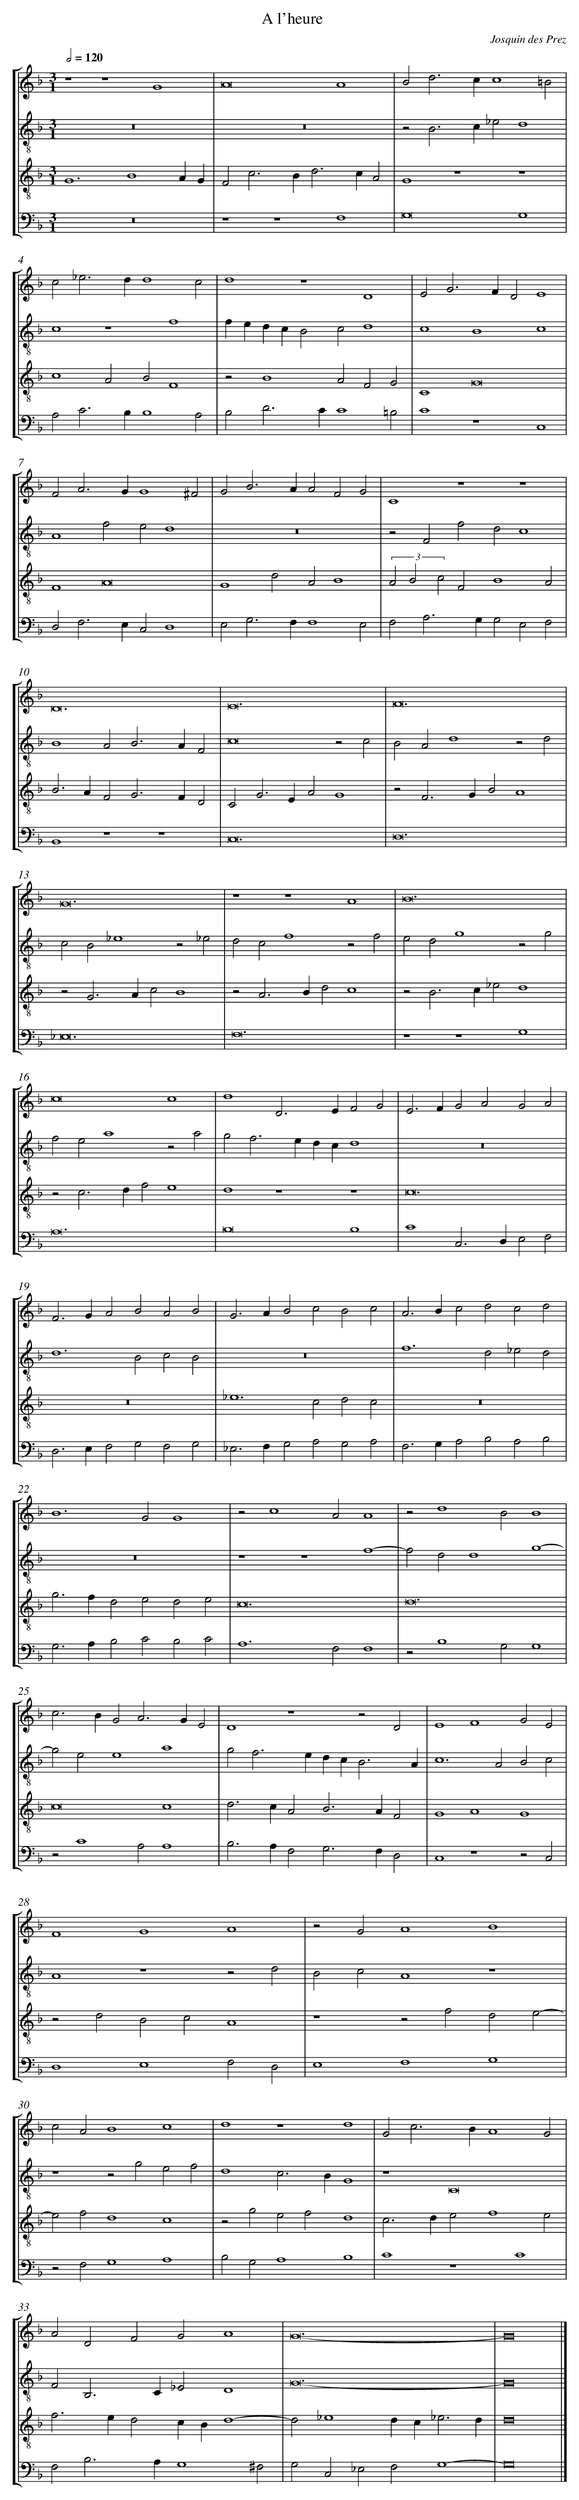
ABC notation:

X:1
T:A l'heure
C: Josquin des Prez
L: 1/4
M: 3/1
Q: 1/2=120
%%staves [1 2 3 4]
V: 1 clef=treble
V: 2 clef=treble-8
V: 3 clef=treble-8
V: 4 clef=bass
K: F
[V:1] z4z4G4 |
[V:2] z12 |
[V:3] G6B4AG |
[V:4] z12 |
[V:1] A8A4 |
[V:2] z12 |
[V:3] F2c3Bd3cA2 |
[V:4] z4z4F,4 |
[V:1] B2d3cc4=B2 |
[V:2] z2B3c_e2d4 |
[V:3] G4z4z4 |
[V:4] G,8G,4 |
[V:1] c2_e3dd4c2 |
[V:2] c4z4f4 |
[V:3] c4A2B2F4 |
[V:4] A,2C3B,B,4A,2 |
[V:1] d4z4D4 |
[V:2] fedcB2c2d4 |
[V:3] z2B4A2F2G2 |
[V:4] B,2D3CC4=B,2 |
[V:1] E2G3FD2E4 |
[V:2] c4B4c4 |
[V:3] C4G8 |
[V:4] C4z4C,4 |
[V:1] F2A3GG4^F2 |
[V:2] A4f2e2d4 |
[V:3] F4A8 |
[V:4] D,2F,3E,C,2D,4 |
[V:1] G2B3AA2F2G2 |
[V:2] z12 |
[V:3] G4d2A2B4 |
[V:4] E,2G,3F,F,4E,2 |
[V:1] C4z4z4 |
[V:2] z2F2f2d2c4 |
[V:3] (3A2B2c2F2B4A2 |
[V:4] F,2A,3G,G,2E,2F,2 |
[V:1] D12 |
[V:2] B4A2B3AF2 |
[V:3] B3AF2G3FD2 |
[V:4] B,,4z4z4 |
[V:1] E12 |
[V:2] c8z2c2 |
[V:3] C2G3EA2G4 |
[V:4] C,12 |
[V:1] F12 |
[V:2] B2A2d4z2d2 |
[V:3] z2F3GB2A4 |
[V:4] D,12 |
[V:1] G12 |
[V:2] c2B2_e4z2_e2 |
[V:3] z2G3Ac2B4 |
[V:4] _E,12 |
[V:1] z4z4A4 |
[V:2] d2c2f4z2f2 |
[V:3] z2A3Bd2c4 |
[V:4] F,12 |
[V:1] B12 |
[V:2] e2d2g4z2g2 |
[V:3] z2B3c_e2d4 |
[V:4] z4z4G,4 |
[V:1] c8c4 |
[V:2] f2e2a4z2a2 |
[V:3] z2c3df2e4 |
[V:4] A,12 |
[V:1] d4D3EF2G2 |
[V:2] g2f3edcd4 |
[V:3] d4z4z4 |
[V:4] B,8B,4 |
[V:1] E3FG2A2G2A2 |
[V:2] z12 |
[V:3] c12 |
[V:4] C4C,3D,E,2F,2 |
[V:1] F3GA2B2A2B2 |
[V:2] d6B2c2B2 |
[V:3] z12 |
[V:4] D,3E,F,2G,2F,2G,2 |
[V:1] G3AB2c2B2c2 |
[V:2] z12 |
[V:3] _e6c2d2c2 |
[V:4] _E,3F,G,2A,2G,2A,2 |
[V:1] A3Bc2d2c2d2 |
[V:2] f6d2_e2d2 |
[V:3] z12 |
[V:4] F,3G,A,2B,2A,2B,2 |
[V:1] B6G2G4 |
[V:2] z12 |
[V:3] g3fd2e2d2e2 |
[V:4] G,3A,B,2C2B,2C2 |
[V:1] z2c4A2A4 |
[V:2] z4z4f4- |
[V:3] c12 |
[V:4] A,6F,2F,4 |
[V:1] z2d4B2B4 |
[V:2] f2d2d4g4- |
[V:3] d12 |
[V:4] z2B,4G,2G,4 |
[V:1] c3BG2A3GE2 |
[V:2] g2e2e4a4 |
[V:3] c8c4 |
[V:4] z2C4A,2A,4 |
[V:1] D4z4z2D2 |
[V:2] g2f3edcB3A |
[V:3] d3cA2B3AF2 |
[V:4] B,3A,F,2G,3F,D,2 |
[V:1] E4F4G2E2 |
[V:2] c6A2B2c2 |
[V:3] G4A4G4 |
[V:4] C,4z4z2C,2 |
[V:1] F4G4A4 |
[V:2] A4z4z2d2 |
[V:3] z2d2B2c2A4 |
[V:4] D,4E,4F,2D,2 |
[V:1] z2G2A4B4 |
[V:2] B2c2A4z4 |
[V:3] z4z2f2d2e2- |
[V:4] E,4F,4G,4 |
[V:1] c2A2B4c4 |
[V:2] z4z2g2e2f2 |
[V:3] e2f2d4c4 |
[V:4] z2F,2G,4A,4 |
[V:1] d4z4d4 |
[V:2] d4c3BG4 |
[V:3] z2g2e2f2d4 |
[V:4] B,2G,2A,4B,4 |
[V:1] G2c3BA4G2 |
[V:2] z4C8 |
[V:3] c3de2f4e2 |
[V:4] C4z4C4 |
[V:1] A2D2F2G2A4 |
[V:2] F2B,3C_E2D4 |
[V:3] f3ed2cBd4- |
[V:4] F,2B,3A,G,4^F,2 |
[V:1] G12- |
[V:2] G12- |
[V:3] d2_e4dc_e3d |
[V:4] G,2C,2_E,2F,2G,4- |
[V:1] G12 |]
[V:2] G12 |]
[V:3] d12 |]
[V:4] G,12 |]
